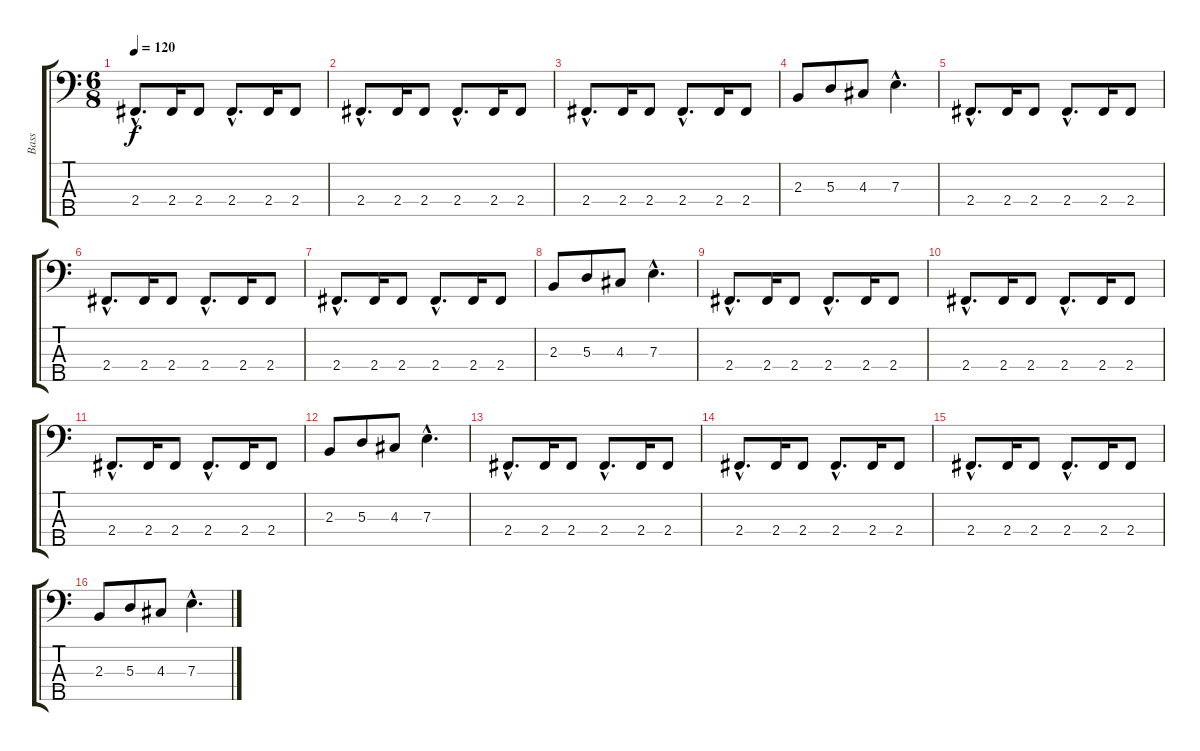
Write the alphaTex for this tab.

\track ("Bass" "Bass") {instrument electricbassfinger}
\staff {score tabs}
\tuning (G2 D2 A1 E1 B0) {hide}
\ts (6 8)
\tempo 120
\clef f4
\ks c
2.4{hac}.8{d dy f} 2.4.16 2.4.8 2.4{hac}.8{d} 2.4.16 2.4.8 |
2.4{hac}.8{d} 2.4.16 2.4.8 2.4{hac}.8{d} 2.4.16 2.4.8 |
2.4{hac}.8{d} 2.4.16 2.4.8 2.4{hac}.8{d} 2.4.16 2.4.8 |
2.3.8 5.3.8 4.3.8 7.3{hac}.4{d} |
2.4{hac}.8{d} 2.4.16 2.4.8 2.4{hac}.8{d} 2.4.16 2.4.8 |
2.4{hac}.8{d} 2.4.16 2.4.8 2.4{hac}.8{d} 2.4.16 2.4.8 |
2.4{hac}.8{d} 2.4.16 2.4.8 2.4{hac}.8{d} 2.4.16 2.4.8 |
2.3.8 5.3.8 4.3.8 7.3{hac}.4{d} |
2.4{hac}.8{d} 2.4.16 2.4.8 2.4{hac}.8{d} 2.4.16 2.4.8 |
2.4{hac}.8{d} 2.4.16 2.4.8 2.4{hac}.8{d} 2.4.16 2.4.8 |
2.4{hac}.8{d} 2.4.16 2.4.8 2.4{hac}.8{d} 2.4.16 2.4.8 |
2.3.8 5.3.8 4.3.8 7.3{hac}.4{d} |
2.4{hac}.8{d} 2.4.16 2.4.8 2.4{hac}.8{d} 2.4.16 2.4.8 |
2.4{hac}.8{d} 2.4.16 2.4.8 2.4{hac}.8{d} 2.4.16 2.4.8 |
2.4{hac}.8{d} 2.4.16 2.4.8 2.4{hac}.8{d} 2.4.16 2.4.8 |
2.3.8 5.3.8 4.3.8 7.3{hac}.4{d}
